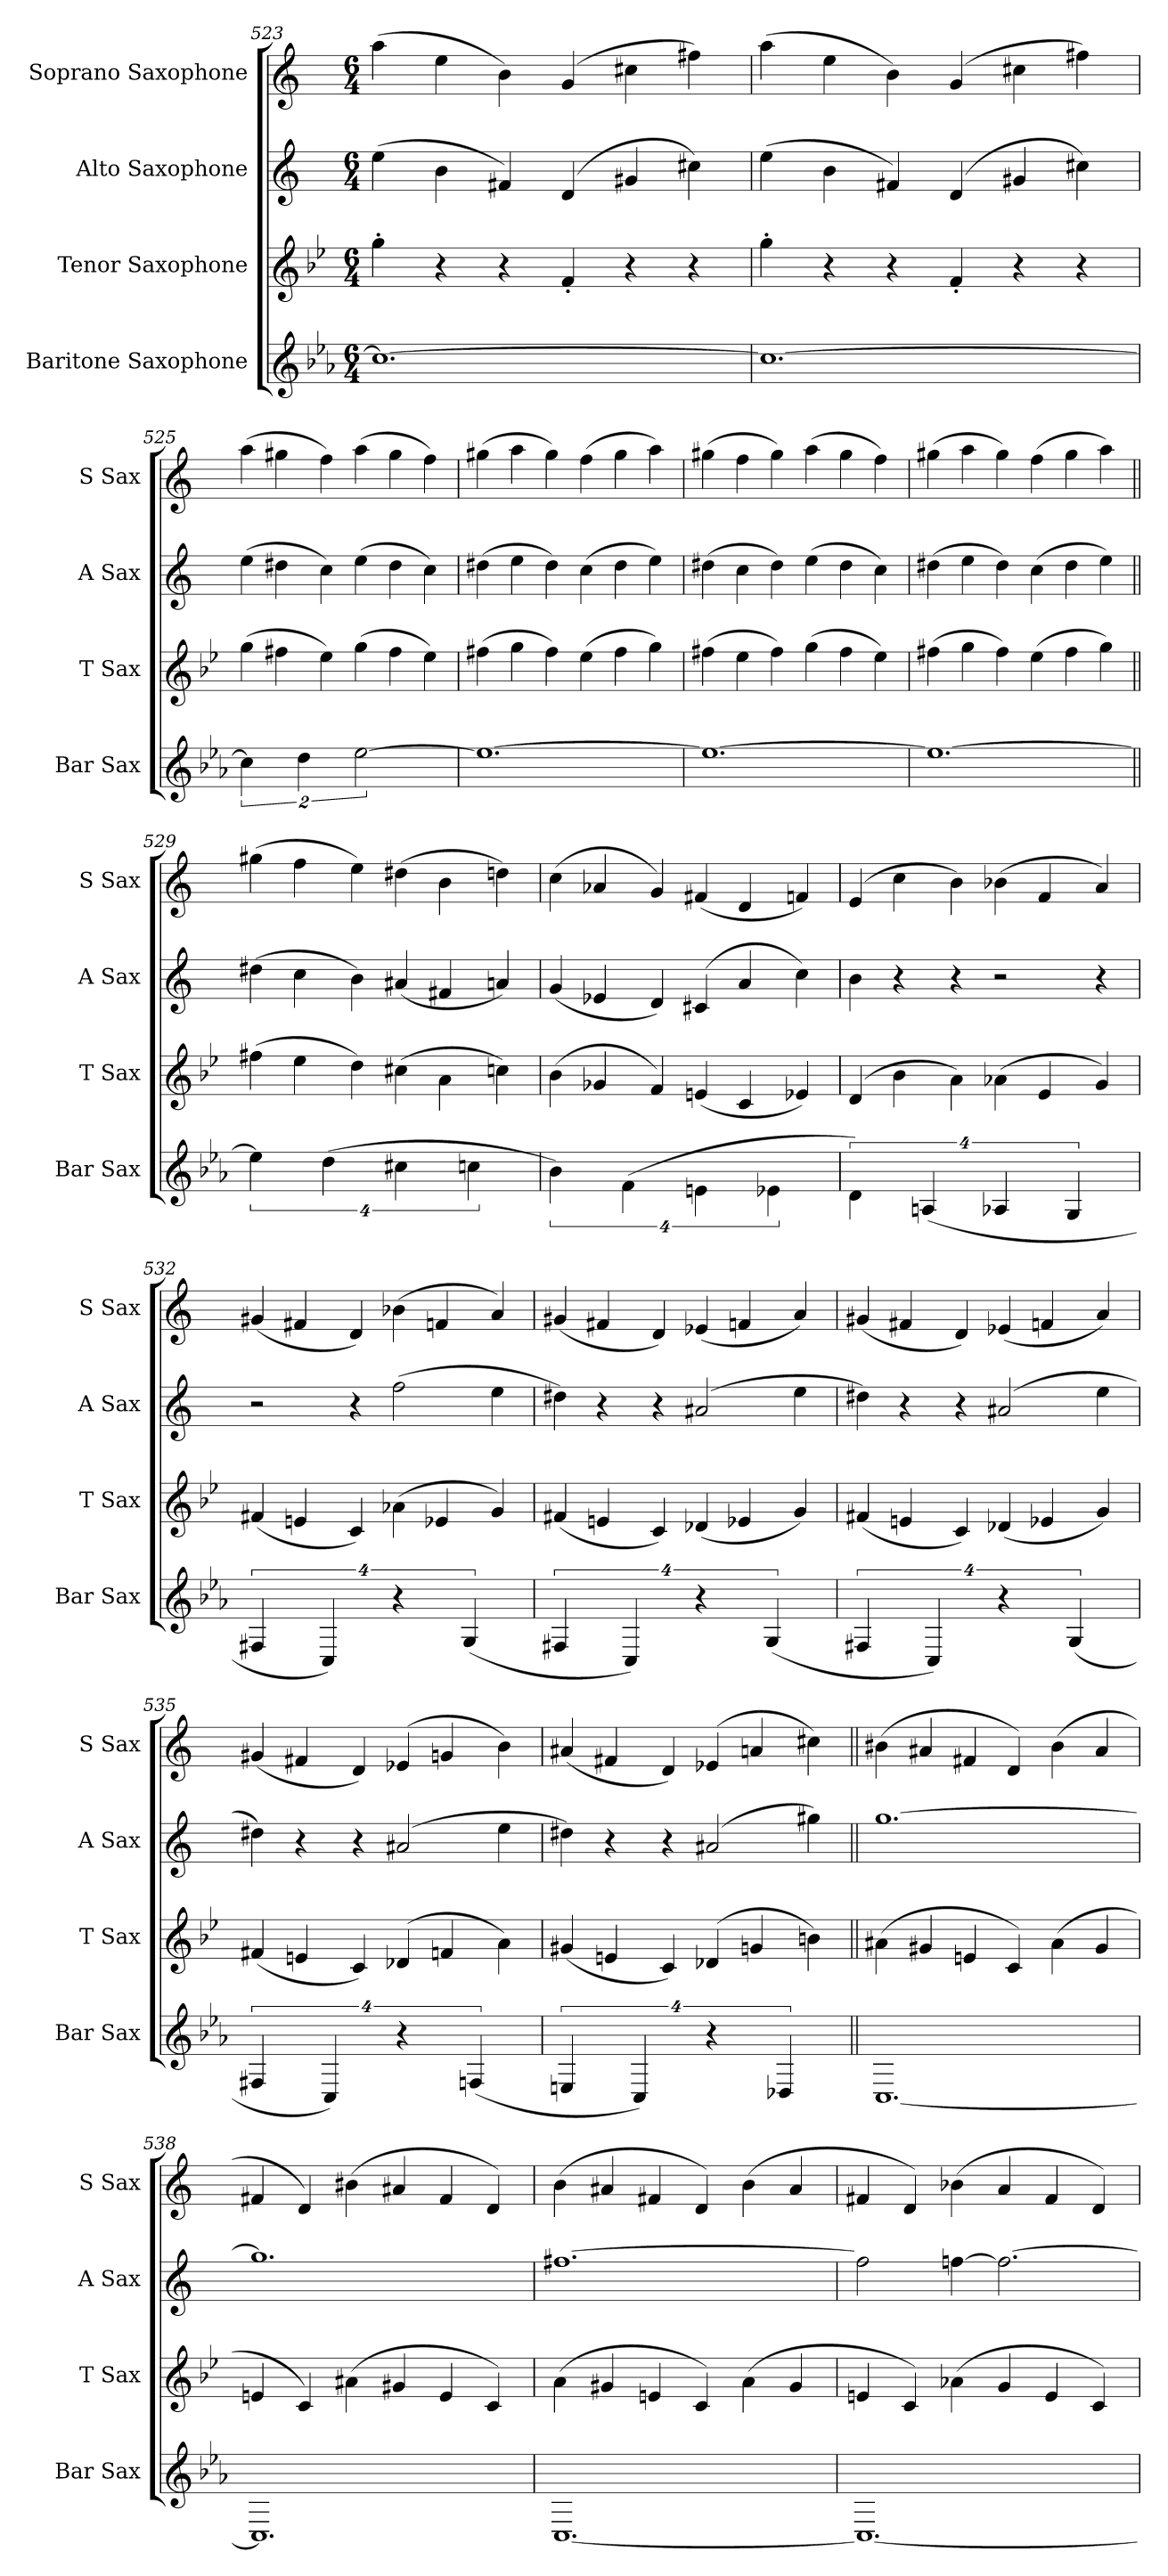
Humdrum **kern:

**kern	**kern	**kern	**kern
*part4	*part3	*part2	*part1
*staff4	*staff3	*staff2	*staff1
*I"Baritone Saxophone	*I"Tenor Saxophone	*I"Alto Saxophone	*I"Soprano Saxophone
*I'Bar Sax	*I'T Sax	*I'A Sax	*I'S Sax
*clefG2	*clefG2	*clefG2	*clefG2
*ITrd12c21	*ITrd8c14	*ITrd5c9	*ITrd1c2
*k[b-e-a-]	*k[b-e-]	*k[b-e-a-]	*k[b-e-]
*M6/4	*M6/4	*M6/4	*M6/4
=523	=523	=523	=523
1.c#_	4g'\	(4g\	(4gg\
.	4r	4d\	4dd\
.	4r	4An/)	4a\)
.	4F'/	(4F/	(4f/
.	4r	4Bn/	4bn\
.	4r	4en\)	4een\)
=524	=524	=524	=524
1.c#_	4g'\	(4g\	(4gg\
.	4r	4d\	4dd\
.	4r	4An/)	4a\)
.	4F'/	(4F/	(4f/
.	4r	4Bn/	4bn\
.	4r	4en\)	4een\)
=525	=525	=525	=525
8%3c#\]	(4g\	(4g\	(4gg\
.	4f#X\	4f#X\	4ff#X\
8%3d\	.	.	.
.	4e-\)	4e-\)	4ee-\)
[4%3e-	(4g\	(4g\	(4gg\
.	4f#\	4f#\	4ff#\
.	4e-\)	4e-\)	4ee-\)
!!LO:PB:g=z
=526	=526	=526	=526
1.e-_	(4f#X\	(4f#X\	(4ff#X\
.	4g\	4g\	4gg\
.	4f#\)	4f#\)	4ff#\)
.	(4e-\	(4e-\	(4ee-\
.	4f#\	4f#\	4ff#\
.	4g\)	4g\)	4gg\)
=527	=527	=527	=527
1.e-_	(4f#X\	(4f#X\	(4ff#X\
.	4e-\	4e-\	4ee-\
.	4f#\)	4f#\)	4ff#\)
.	(4g\	(4g\	(4gg\
.	4f#\	4f#\	4ff#\
.	4e-\)	4e-\)	4ee-\)
=528	=528	=528	=528
1.e-_	(4f#X\	(4f#X\	(4ff#X\
.	4g\	4g\	4gg\
.	4f#\)	4f#\)	4ff#\)
.	(4e-\	(4e-\	(4ee-\
.	4f#\	4f#\	4ff#\
.	4g\)	4g\)	4gg\)
=529||	=529||	=529||	=529||
8%3e-\]	(4f#X\	(4f#X\	(4ff#X\
.	4e-\	4e-\	4ee-\
(8%3d\	.	.	.
.	4d\)	4d\)	4dd\)
8%3c#X\	(4c#X\	(4c#X/	(4cc#X\
.	4A\	4An/	4a\
8%3cn\	.	.	.
.	4cn\)	4cn/)	4ccn\)
=530	=530	=530	=530
8%3B-\)	(4B-\	(4B-/	(4b-\
.	4G-X/	4G-X/	4g-X/
(8%3F\	.	.	.
.	4F/)	4F/)	4f/)
8%3En\	(4En/	(4En/	(4en/
.	4C/	4c/	4c/
8%3E-X\	.	.	.
.	4E-X/)	4e-\)	4e-X/)
!!LO:LB:g=z
=531	=531	=531	=531
8%3D\)	(4D/	4d\	(4d/
.	4B-\	4r	4b-\
(8%3AAn/	.	.	.
.	4A\)	4r	4a\)
8%3AA-X/	(4A-X\	2r	(4a-X\
.	4E-/	.	4e-/
8%3GG/	.	.	.
.	4G/)	4r	4g/)
=532	=532	=532	=532
8%3FF#X/	(4F#X/	2r	(4f#X/
.	4En/	.	4en/
8%3CC/)	.	.	.
.	4C/)	4r	4c/)
8%3r	(4A-X\	(2a-\	(4a-X\
.	4E-X/	.	4e-X/
(8%3GG/	.	.	.
.	4G/)	4g\	4g/)
=533	=533	=533	=533
8%3FF#X/	(4F#X/	4f#X\)	(4f#X/
.	4En/	4r	4en/
8%3CC/)	.	.	.
.	4C/)	4r	4c/)
8%3r	(4D-X/	(2c#X/	(4d-X/
.	4E-X/	.	4e-X/
(8%3GG/	.	.	.
.	4G/)	4g\	4g/)
=534	=534	=534	=534
8%3FF#X/	(4F#X/	4f#X\)	(4f#X/
.	4En/	4r	4en/
8%3CC/)	.	.	.
.	4C/)	4r	4c/)
8%3r	(4D-X/	(2c#X/	(4d-X/
.	4E-X/	.	4e-X/
(8%3GG/	.	.	.
.	4G/)	4g\	4g/)
=535	=535	=535	=535
8%3FF#X/	(4F#X/	4f#X\)	(4f#X/
.	4En/	4r	4en/
8%3CC/)	.	.	.
.	4C/)	4r	4c/)
8%3r	(4D-X/	(2c#X/	(4d-X/
.	4Fn/	.	4fn/
(8%3FFn/	.	.	.
.	4A\)	4g\	4a\)
!!LO:LB:g=z
=536	=536	=536	=536
8%3EEn/	(4G#X/	4f#X\)	(4g#X/
.	4En/	4r	4en/
8%3CC/)	.	.	.
.	4C/)	4r	4c/)
8%3r	(4D-X/	(2c#X/	(4d-X/
.	4Gn/	.	4gn/
8%3DD-X/	.	.	.
.	4Bn\)	4bn\)	4bn\)
=537||	=537||	=537||	=537||
[1.CC	(4A#X\	[1.b-	(4a#X\
.	4G#X/	.	4g#X/
.	4En/	.	4en/
.	4C/)	.	4c/)
.	(4A#\	.	(4a#\
.	4G#/	.	4g#/
=538	=538	=538	=538
1.CC]	4En/	1.b-]	4en/
.	4C/)	.	4c/)
.	(4A#X\	.	(4a#X\
.	4G#X/	.	4g#X/
.	4E/	.	4e/
.	4C/)	.	4c/)
=539	=539	=539	=539
[1.CC	(4A\	[1.an	(4a\
.	4G#X/	.	4g#X/
.	4En/	.	4en/
.	4C/)	.	4c/)
.	(4A\	.	(4a\
.	4G#/	.	4g#/
=540	=540	=540	=540
1.CC_	4En/	2a\]	4en/
.	4C/)	.	4c/)
.	(4A-X\	[4a-X\	(4a-X\
.	4G/	2.a-\_	4g/
.	4E/	.	4e/
.	4C/)	.	4c/)
=	=	=	=
*-	*-	*-	*-
